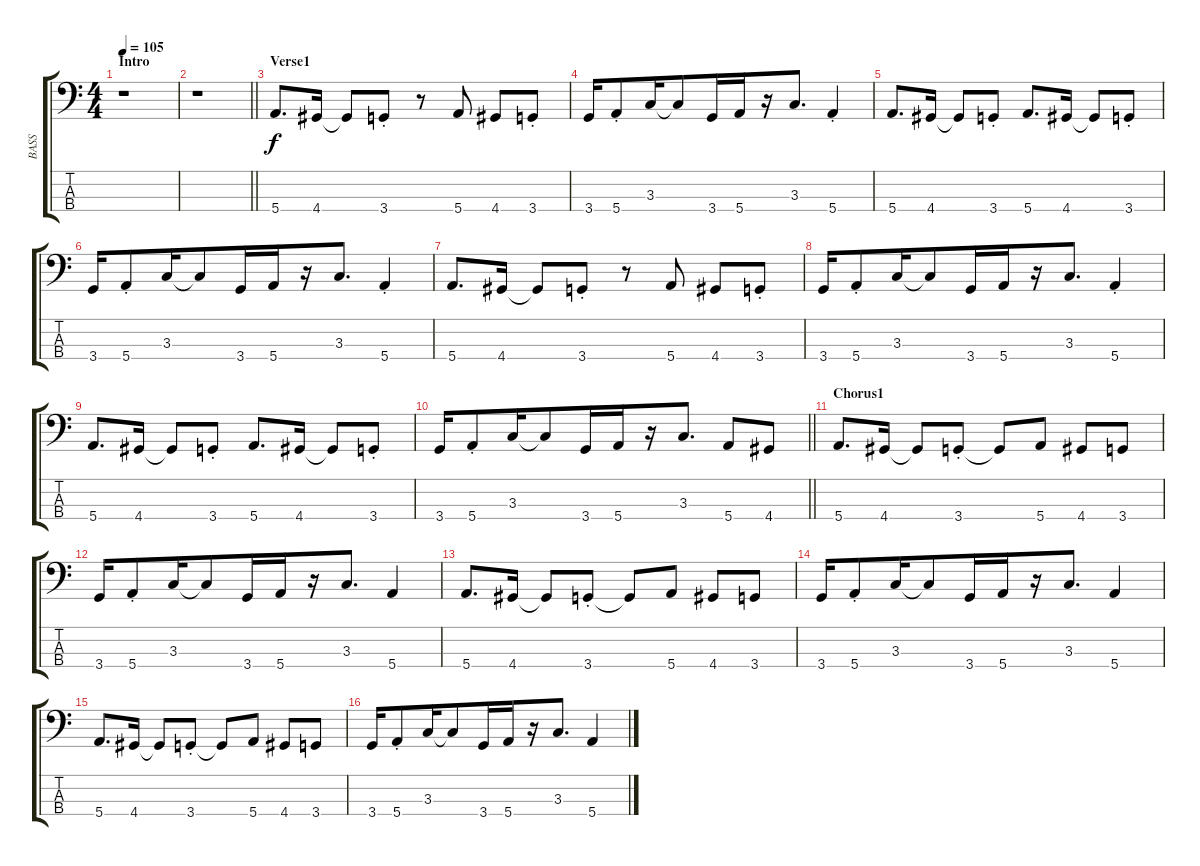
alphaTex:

\track ("BASS" "BASS") {instrument electricbassfinger}
\staff {score tabs}
\tuning (G2 D2 A1 E1) {hide}
\ts (4 4)
\section ("" "Intro")
\tempo 105
\clef f4
\ks c
r.1{dy f instrument electricbassfinger} |
\barLineRight lightlight
r.1 |
\section ("" "Verse1")
5.4.8{d} 4.4.16 4.4{t}.8 3.4{st}.8 r.8 5.4.8 4.4.8 3.4{st}.8 |
3.4.16{beam merge} 5.4{st}.8{beam merge} 3.3.16{beam merge} 3.3{t}.8 3.4.16{beam merge} 5.4.16{beam merge} r.16 3.3.8{d} 5.4{st}.4 |
5.4.8{d} 4.4.16 4.4{t}.8 3.4{st}.8 5.4.8{d} 4.4.16 4.4{t}.8 3.4{st}.8 |
3.4.16{beam merge} 5.4{st}.8{beam merge} 3.3.16{beam merge} 3.3{t}.8 3.4.16{beam merge} 5.4.16{beam merge} r.16 3.3.8{d} 5.4{st}.4 |
5.4.8{d} 4.4.16 4.4{t}.8 3.4{st}.8 r.8 5.4.8 4.4.8 3.4{st}.8 |
3.4.16{beam merge} 5.4{st}.8{beam merge} 3.3.16{beam merge} 3.3{t}.8 3.4.16{beam merge} 5.4.16{beam merge} r.16 3.3.8{d} 5.4{st}.4 |
5.4.8{d} 4.4.16 4.4{t}.8 3.4{st}.8 5.4.8{d} 4.4.16 4.4{t}.8 3.4{st}.8 |
\barLineRight lightlight
3.4.16{beam merge} 5.4{st}.8{beam merge} 3.3.16{beam merge} 3.3{t}.8 3.4.16{beam merge} 5.4.16{beam merge} r.16 3.3.8{d} 5.4.8{beam merge} 4.4.8 |
\section ("" "Chorus1")
5.4.8{d} 4.4.16 4.4{t}.8 3.4{st}.8 3.4{t}.8 5.4.8 4.4.8 3.4.8 |
3.4.16{beam merge} 5.4{st}.8{beam merge} 3.3.16{beam merge} 3.3{t}.8 3.4.16{beam merge} 5.4.16{beam merge} r.16 3.3.8{d} 5.4.4 |
5.4.8{d} 4.4.16 4.4{t}.8 3.4{st}.8 3.4{t}.8 5.4.8 4.4.8 3.4.8 |
3.4.16{beam merge} 5.4{st}.8{beam merge} 3.3.16{beam merge} 3.3{t}.8 3.4.16{beam merge} 5.4.16{beam merge} r.16 3.3.8{d} 5.4.4 |
5.4.8{d} 4.4.16 4.4{t}.8 3.4{st}.8 3.4{t}.8 5.4.8 4.4.8 3.4.8 |
3.4.16{beam merge} 5.4{st}.8{beam merge} 3.3.16{beam merge} 3.3{t}.8 3.4.16{beam merge} 5.4.16{beam merge} r.16 3.3.8{d} 5.4.4
